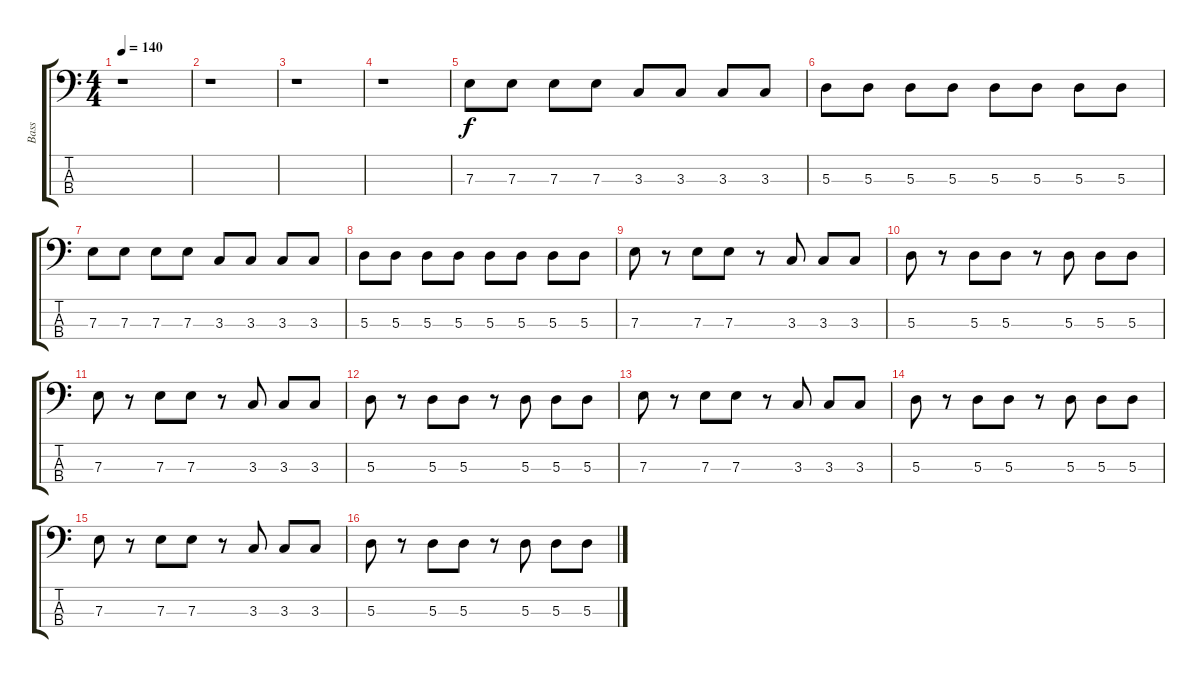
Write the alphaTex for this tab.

\track ("Bass" "Bass") {instrument electricbassfinger}
\staff {score tabs}
\tuning (G2 D2 A1 E1) {hide}
\ts (4 4)
\tempo 140
\clef f4
\ks c
r.1{dy f instrument electricbassfinger} |
r.1 |
r.1 |
r.1 |
7.3.8 7.3.8 7.3.8 7.3.8 3.3.8 3.3.8 3.3.8 3.3.8 |
5.3.8 5.3.8 5.3.8 5.3.8 5.3.8 5.3.8 5.3.8 5.3.8 |
7.3.8 7.3.8 7.3.8 7.3.8 3.3.8 3.3.8 3.3.8 3.3.8 |
5.3.8 5.3.8 5.3.8 5.3.8 5.3.8 5.3.8 5.3.8 5.3.8 |
7.3.8 r.8 7.3.8 7.3.8 r.8 3.3.8 3.3.8 3.3.8 |
5.3.8 r.8 5.3.8 5.3.8 r.8 5.3.8 5.3.8 5.3.8 |
7.3.8 r.8 7.3.8 7.3.8 r.8 3.3.8 3.3.8 3.3.8 |
5.3.8 r.8 5.3.8 5.3.8 r.8 5.3.8 5.3.8 5.3.8 |
7.3.8 r.8 7.3.8 7.3.8 r.8 3.3.8 3.3.8 3.3.8 |
5.3.8 r.8 5.3.8 5.3.8 r.8 5.3.8 5.3.8 5.3.8 |
7.3.8 r.8 7.3.8 7.3.8 r.8 3.3.8 3.3.8 3.3.8 |
5.3.8 r.8 5.3.8 5.3.8 r.8 5.3.8 5.3.8 5.3.8
